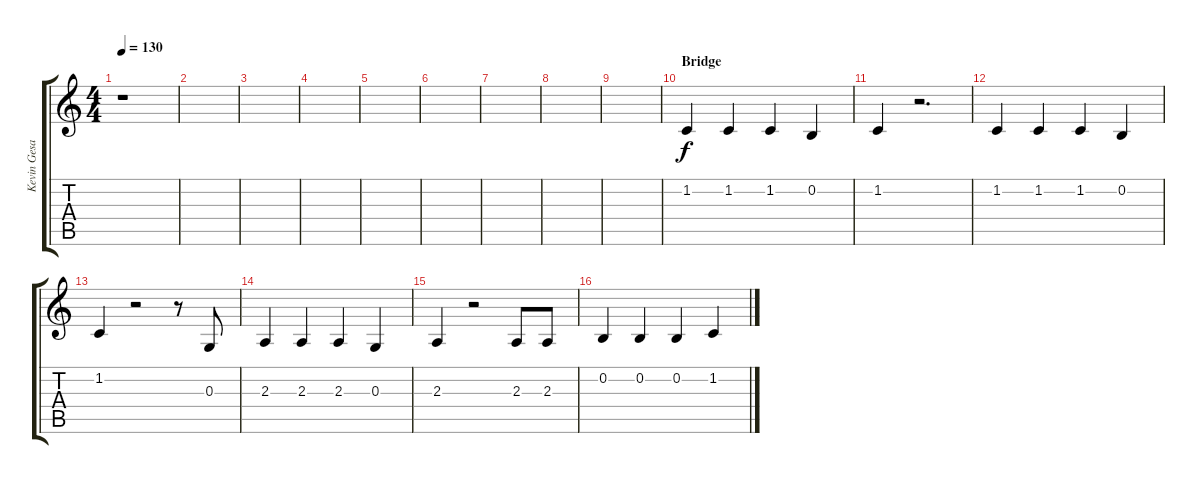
\track ("Kevin Gesang" "Kevin Gesa") {instrument tenorsax}
\staff {score tabs}
\tuning (E4 B3 G3 D3 A2 E2) {hide}
\ts (4 4)
\tempo 130
\clef g2
\ks c
r.1{dy f} |
|
|
|
|
|
|
|
|
\section ("" "Bridge")
1.2.4 1.2.4 1.2.4 0.2.4 |
1.2.4 r.2{d} |
1.2.4 1.2.4 1.2.4 0.2.4 |
1.2.4 r.2 r.8 0.3.8 |
2.3.4 2.3.4 2.3.4 0.3.4 |
2.3.4 r.2 2.3.8 2.3.8 |
0.2.4 0.2.4 0.2.4 1.2.4
